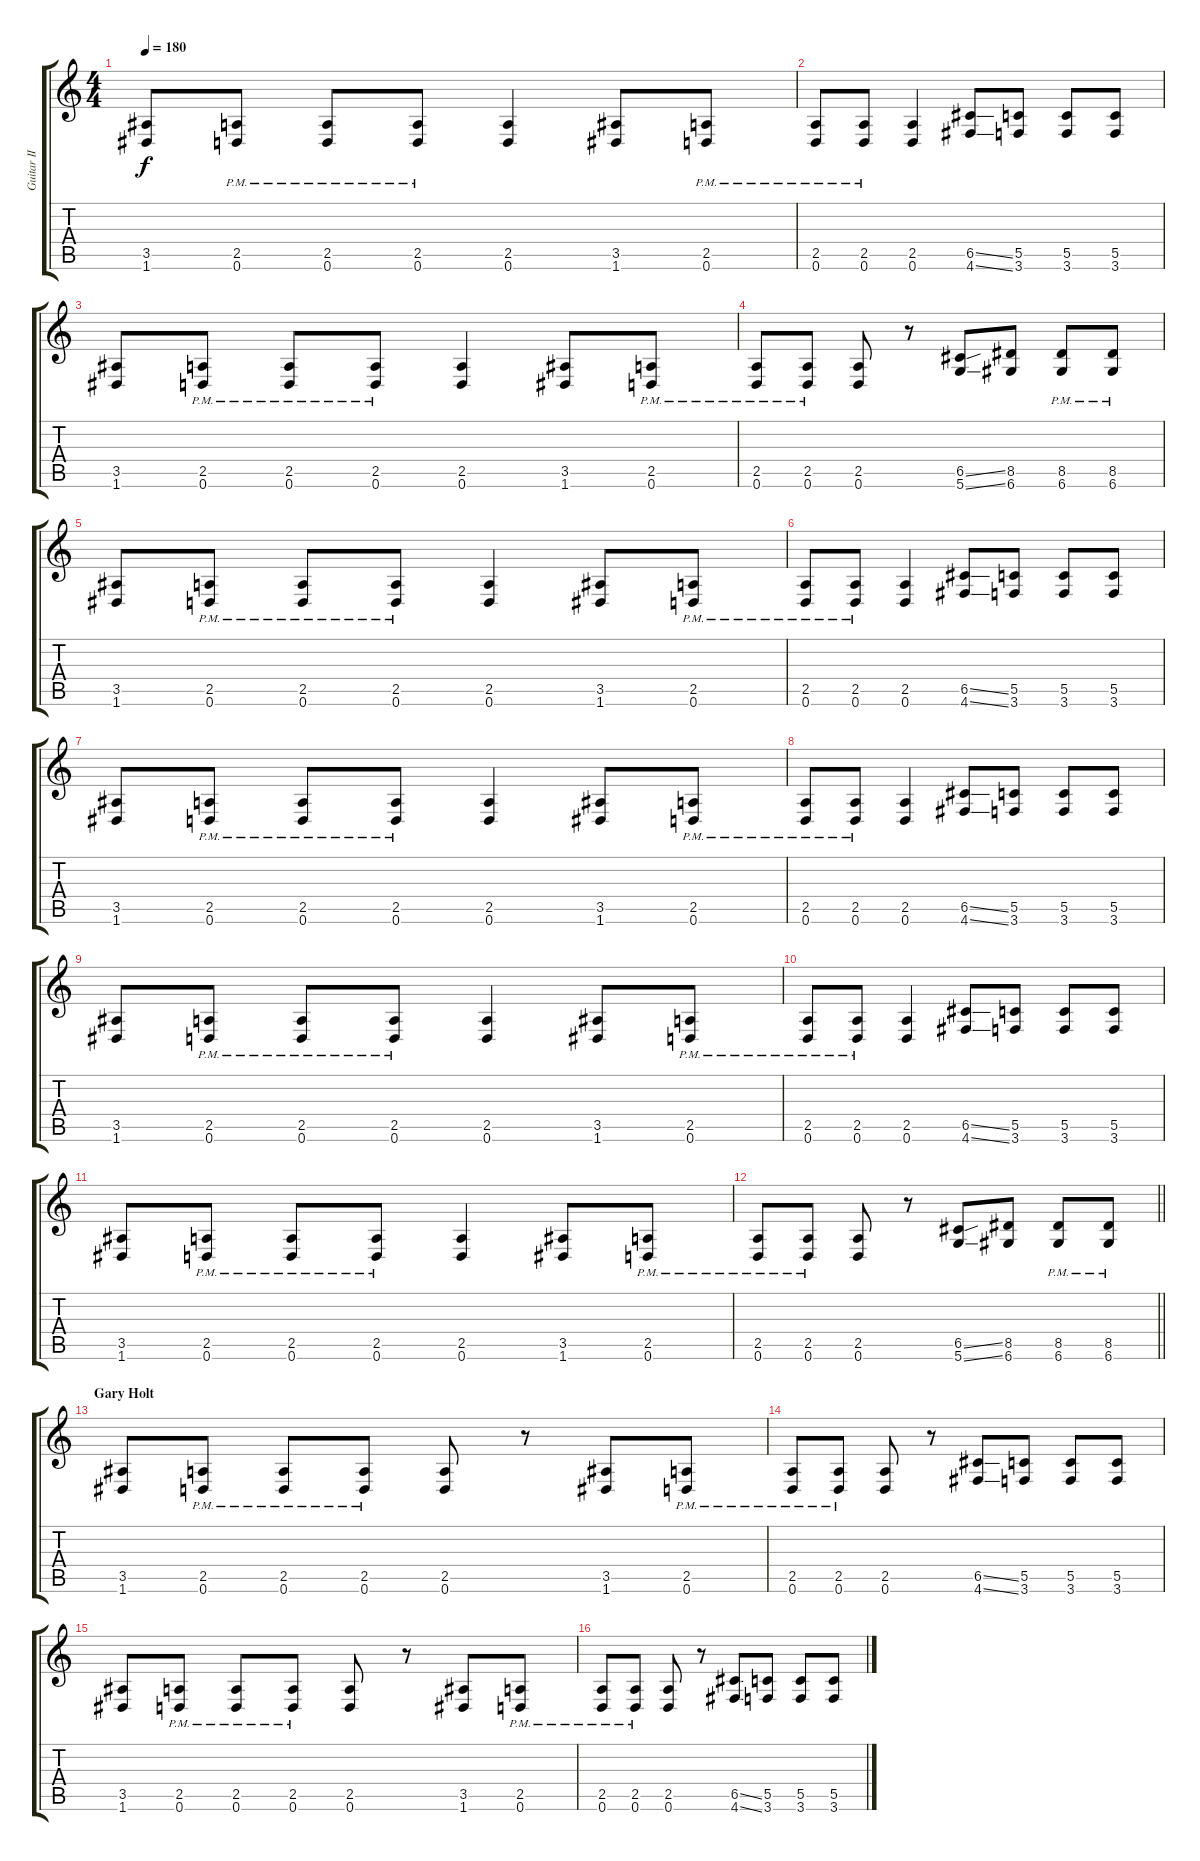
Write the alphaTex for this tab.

\track ("Guitar II" "Guitar II") {instrument distortionguitar}
\staff {score tabs}
\tuning (D4 A3 F3 C3 G2 D2) {hide}
\ts (4 4)
\tempo 180
\clef g2
\ks c
(3.5 1.6).8{dy f} (2.5{pm} 0.6{pm}).8 (2.5{pm} 0.6{pm}).8 (2.5{pm} 0.6{pm}).8 (2.5 0.6).4 (3.5 1.6).8 (2.5{pm} 0.6{pm}).8 |
(2.5{pm} 0.6{pm}).8 (2.5{pm} 0.6{pm}).8 (2.5 0.6).4 (6.5{ss} 4.6{ss}).8 (5.5 3.6).8 (5.5 3.6).8 (5.5 3.6).8 |
(3.5 1.6).8 (2.5{pm} 0.6{pm}).8 (2.5{pm} 0.6{pm}).8 (2.5{pm} 0.6{pm}).8 (2.5 0.6).4 (3.5 1.6).8 (2.5{pm} 0.6{pm}).8 |
(2.5{pm} 0.6{pm}).8 (2.5{pm} 0.6{pm}).8 (2.5 0.6).8 r.8 (6.5{ss} 5.6{ss}).8 (8.5 6.6).8 (8.5{pm} 6.6{pm}).8 (8.5{pm} 6.6{pm}).8 |
(3.5 1.6).8 (2.5{pm} 0.6{pm}).8 (2.5{pm} 0.6{pm}).8 (2.5{pm} 0.6{pm}).8 (2.5 0.6).4 (3.5 1.6).8 (2.5{pm} 0.6{pm}).8 |
(2.5{pm} 0.6{pm}).8 (2.5{pm} 0.6{pm}).8 (2.5 0.6).4 (6.5{ss} 4.6{ss}).8 (5.5 3.6).8 (5.5 3.6).8 (5.5 3.6).8 |
(3.5 1.6).8 (2.5{pm} 0.6{pm}).8 (2.5{pm} 0.6{pm}).8 (2.5{pm} 0.6{pm}).8 (2.5 0.6).4 (3.5 1.6).8 (2.5{pm} 0.6{pm}).8 |
(2.5{pm} 0.6{pm}).8 (2.5{pm} 0.6{pm}).8 (2.5 0.6).4 (6.5{ss} 4.6{ss}).8 (5.5 3.6).8 (5.5 3.6).8 (5.5 3.6).8 |
(3.5 1.6).8 (2.5{pm} 0.6{pm}).8 (2.5{pm} 0.6{pm}).8 (2.5{pm} 0.6{pm}).8 (2.5 0.6).4 (3.5 1.6).8 (2.5{pm} 0.6{pm}).8 |
(2.5{pm} 0.6{pm}).8 (2.5{pm} 0.6{pm}).8 (2.5 0.6).4 (6.5{ss} 4.6{ss}).8 (5.5 3.6).8 (5.5 3.6).8 (5.5 3.6).8 |
(3.5 1.6).8 (2.5{pm} 0.6{pm}).8 (2.5{pm} 0.6{pm}).8 (2.5{pm} 0.6{pm}).8 (2.5 0.6).4 (3.5 1.6).8 (2.5{pm} 0.6{pm}).8 |
\barLineRight lightlight
(2.5{pm} 0.6{pm}).8 (2.5{pm} 0.6{pm}).8 (2.5 0.6).8 r.8 (6.5{ss} 5.6{ss}).8 (8.5 6.6).8 (8.5{pm} 6.6{pm}).8 (8.5{pm} 6.6{pm}).8 |
\section ("" "Gary Holt")
(3.5 1.6).8 (2.5{pm} 0.6{pm}).8 (2.5{pm} 0.6{pm}).8 (2.5{pm} 0.6{pm}).8 (2.5 0.6).8 r.8 (3.5 1.6).8 (2.5{pm} 0.6{pm}).8 |
(2.5{pm} 0.6{pm}).8 (2.5{pm} 0.6{pm}).8 (2.5 0.6).8 r.8 (6.5{ss} 4.6{ss}).8 (5.5 3.6).8 (5.5 3.6).8 (5.5 3.6).8 |
(3.5 1.6).8 (2.5{pm} 0.6{pm}).8 (2.5{pm} 0.6{pm}).8 (2.5{pm} 0.6{pm}).8 (2.5 0.6).8 r.8 (3.5 1.6).8 (2.5{pm} 0.6{pm}).8 |
(2.5{pm} 0.6{pm}).8 (2.5{pm} 0.6{pm}).8 (2.5 0.6).8 r.8 (6.5{ss} 4.6{ss}).8 (5.5 3.6).8 (5.5 3.6).8 (5.5 3.6).8
